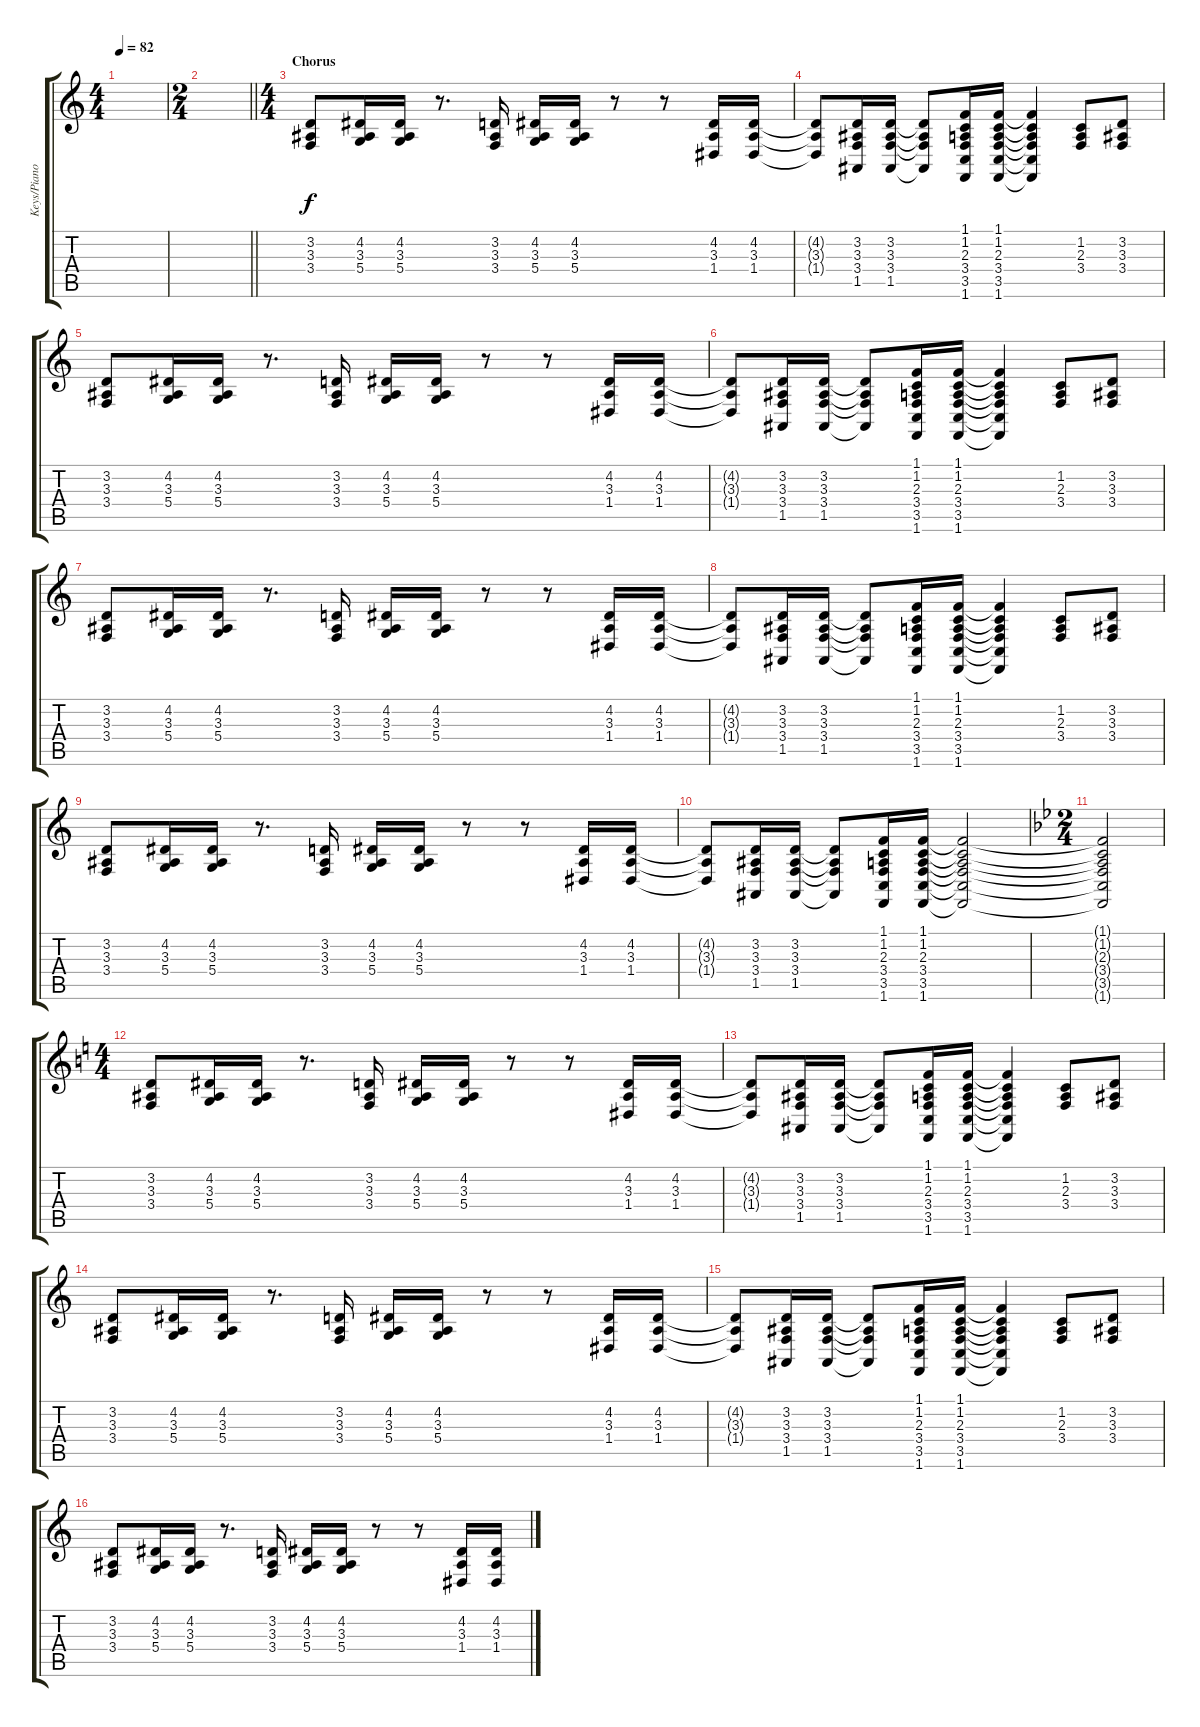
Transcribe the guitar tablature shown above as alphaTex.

\track ("Keys/Piano" "Keys/Piano") {instrument acousticgrandpiano}
\staff {score tabs}
\tuning (E4 B3 G3 D3 A2 E2) {hide}
\ts (4 4)
\tempo 82
\clef g2
\ks c
|
\ts (2 4)
\barLineRight lightlight
|
\ts (4 4)
\section ("" "Chorus")
(3.2 3.3 3.4).8 (4.2 3.3 5.4).16 (4.2 3.3 5.4).16 r.8{d} (3.2 3.3 3.4).16 (4.2 3.3 5.4).16 (4.2 3.3 5.4).16 r.8 r.8 (4.2 3.3 1.4).16 (4.2 3.3 1.4).16 |
(4.2{t} 3.3{t} 1.4{t}).8 (3.2 3.3 3.4 1.5).16 (3.2 3.3 3.4 1.5).16 (3.2{t} 3.3{t} 3.4{t} 1.5{t}).8 (1.1 1.2 2.3 3.4 3.5 1.6).16 (1.1 1.2 2.3 3.4 3.5 1.6).16 (1.1{t} 1.2{t} 2.3{t} 3.4{t} 3.5{t} 1.6{t}).4 (1.2 2.3 3.4).8 (3.2 3.3 3.4).8 |
(3.2 3.3 3.4).8 (4.2 3.3 5.4).16 (4.2 3.3 5.4).16 r.8{d} (3.2 3.3 3.4).16 (4.2 3.3 5.4).16 (4.2 3.3 5.4).16 r.8 r.8 (4.2 3.3 1.4).16 (4.2 3.3 1.4).16 |
(4.2{t} 3.3{t} 1.4{t}).8 (3.2 3.3 3.4 1.5).16 (3.2 3.3 3.4 1.5).16 (3.2{t} 3.3{t} 3.4{t} 1.5{t}).8 (1.1 1.2 2.3 3.4 3.5 1.6).16 (1.1 1.2 2.3 3.4 3.5 1.6).16 (1.1{t} 1.2{t} 2.3{t} 3.4{t} 3.5{t} 1.6{t}).4 (1.2 2.3 3.4).8 (3.2 3.3 3.4).8 |
(3.2 3.3 3.4).8 (4.2 3.3 5.4).16 (4.2 3.3 5.4).16 r.8{d} (3.2 3.3 3.4).16 (4.2 3.3 5.4).16 (4.2 3.3 5.4).16 r.8 r.8 (4.2 3.3 1.4).16 (4.2 3.3 1.4).16 |
(4.2{t} 3.3{t} 1.4{t}).8 (3.2 3.3 3.4 1.5).16 (3.2 3.3 3.4 1.5).16 (3.2{t} 3.3{t} 3.4{t} 1.5{t}).8 (1.1 1.2 2.3 3.4 3.5 1.6).16 (1.1 1.2 2.3 3.4 3.5 1.6).16 (1.1{t} 1.2{t} 2.3{t} 3.4{t} 3.5{t} 1.6{t}).4 (1.2 2.3 3.4).8 (3.2 3.3 3.4).8 |
(3.2 3.3 3.4).8 (4.2 3.3 5.4).16 (4.2 3.3 5.4).16 r.8{d} (3.2 3.3 3.4).16 (4.2 3.3 5.4).16 (4.2 3.3 5.4).16 r.8 r.8 (4.2 3.3 1.4).16 (4.2 3.3 1.4).16 |
(4.2{t} 3.3{t} 1.4{t}).8 (3.2 3.3 3.4 1.5).16 (3.2 3.3 3.4 1.5).16 (3.2{t} 3.3{t} 3.4{t} 1.5{t}).8 (1.1 1.2 2.3 3.4 3.5 1.6).16 (1.1 1.2 2.3 3.4 3.5 1.6).16 (1.1{t} 1.2{t} 2.3{t} 3.4{t} 3.5{t} 1.6{t}).2 |
\ts (2 4)
\ks bb
(1.1{t} 1.2{t} 2.3{t} 3.4{t} 3.5{t} 1.6{t}).2 |
\ts (4 4)
\ks c
(3.2 3.3 3.4).8 (4.2 3.3 5.4).16 (4.2 3.3 5.4).16 r.8{d} (3.2 3.3 3.4).16 (4.2 3.3 5.4).16 (4.2 3.3 5.4).16 r.8 r.8 (4.2 3.3 1.4).16 (4.2 3.3 1.4).16 |
(4.2{t} 3.3{t} 1.4{t}).8 (3.2 3.3 3.4 1.5).16 (3.2 3.3 3.4 1.5).16 (3.2{t} 3.3{t} 3.4{t} 1.5{t}).8 (1.1 1.2 2.3 3.4 3.5 1.6).16 (1.1 1.2 2.3 3.4 3.5 1.6).16 (1.1{t} 1.2{t} 2.3{t} 3.4{t} 3.5{t} 1.6{t}).4 (1.2 2.3 3.4).8 (3.2 3.3 3.4).8 |
(3.2 3.3 3.4).8 (4.2 3.3 5.4).16 (4.2 3.3 5.4).16 r.8{d} (3.2 3.3 3.4).16 (4.2 3.3 5.4).16 (4.2 3.3 5.4).16 r.8 r.8 (4.2 3.3 1.4).16 (4.2 3.3 1.4).16 |
(4.2{t} 3.3{t} 1.4{t}).8 (3.2 3.3 3.4 1.5).16 (3.2 3.3 3.4 1.5).16 (3.2{t} 3.3{t} 3.4{t} 1.5{t}).8 (1.1 1.2 2.3 3.4 3.5 1.6).16 (1.1 1.2 2.3 3.4 3.5 1.6).16 (1.1{t} 1.2{t} 2.3{t} 3.4{t} 3.5{t} 1.6{t}).4 (1.2 2.3 3.4).8 (3.2 3.3 3.4).8 |
(3.2 3.3 3.4).8 (4.2 3.3 5.4).16 (4.2 3.3 5.4).16 r.8{d} (3.2 3.3 3.4).16 (4.2 3.3 5.4).16 (4.2 3.3 5.4).16 r.8 r.8 (4.2 3.3 1.4).16 (4.2 3.3 1.4).16
